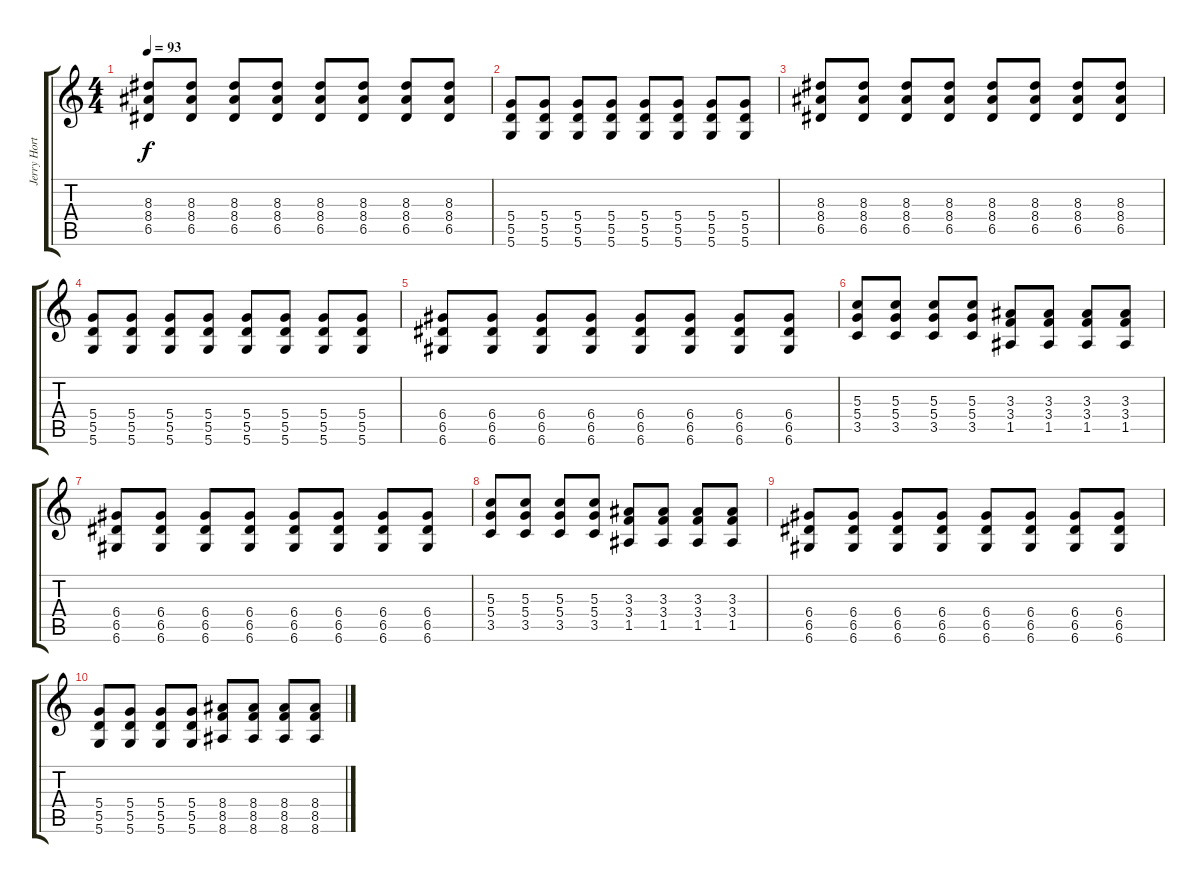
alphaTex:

\track ("Jerry Horton - Distorted" "Jerry Hort") {instrument distortionguitar}
\staff {score tabs}
\tuning (E4 B3 G3 D3 A2 D2) {hide}
\ts (4 4)
\tempo 93
\clef g2
\ks c
(8.3 8.4 6.5).8{dy f} (8.3 8.4 6.5).8 (8.3 8.4 6.5).8 (8.3 8.4 6.5).8 (8.3 8.4 6.5).8 (8.3 8.4 6.5).8 (8.3 8.4 6.5).8 (8.3 8.4 6.5).8 |
(5.4 5.5 5.6).8 (5.4 5.5 5.6).8 (5.4 5.5 5.6).8 (5.4 5.5 5.6).8 (5.4 5.5 5.6).8 (5.4 5.5 5.6).8 (5.4 5.5 5.6).8 (5.4 5.5 5.6).8 |
(8.3 8.4 6.5).8 (8.3 8.4 6.5).8 (8.3 8.4 6.5).8 (8.3 8.4 6.5).8 (8.3 8.4 6.5).8 (8.3 8.4 6.5).8 (8.3 8.4 6.5).8 (8.3 8.4 6.5).8 |
(5.4 5.5 5.6).8 (5.4 5.5 5.6).8 (5.4 5.5 5.6).8 (5.4 5.5 5.6).8 (5.4 5.5 5.6).8 (5.4 5.5 5.6).8 (5.4 5.5 5.6).8 (5.4 5.5 5.6).8 |
(6.4 6.5 6.6).8 (6.4 6.5 6.6).8 (6.4 6.5 6.6).8 (6.4 6.5 6.6).8 (6.4 6.5 6.6).8 (6.4 6.5 6.6).8 (6.4 6.5 6.6).8 (6.4 6.5 6.6).8 |
(5.3 5.4 3.5).8 (5.3 5.4 3.5).8 (5.3 5.4 3.5).8 (5.3 5.4 3.5).8 (3.3 3.4 1.5).8 (3.3 3.4 1.5).8 (3.3 3.4 1.5).8 (3.3 3.4 1.5).8 |
(6.4 6.5 6.6).8 (6.4 6.5 6.6).8 (6.4 6.5 6.6).8 (6.4 6.5 6.6).8 (6.4 6.5 6.6).8 (6.4 6.5 6.6).8 (6.4 6.5 6.6).8 (6.4 6.5 6.6).8 |
(5.3 5.4 3.5).8 (5.3 5.4 3.5).8 (5.3 5.4 3.5).8 (5.3 5.4 3.5).8 (3.3 3.4 1.5).8 (3.3 3.4 1.5).8 (3.3 3.4 1.5).8 (3.3 3.4 1.5).8 |
(6.4 6.5 6.6).8 (6.4 6.5 6.6).8 (6.4 6.5 6.6).8 (6.4 6.5 6.6).8 (6.4 6.5 6.6).8 (6.4 6.5 6.6).8 (6.4 6.5 6.6).8 (6.4 6.5 6.6).8 |
(5.4 5.5 5.6).8 (5.4 5.5 5.6).8 (5.4 5.5 5.6).8 (5.4 5.5 5.6).8 (8.4 8.5 8.6).8 (8.4 8.5 8.6).8 (8.4 8.5 8.6).8 (8.4 8.5 8.6).8
